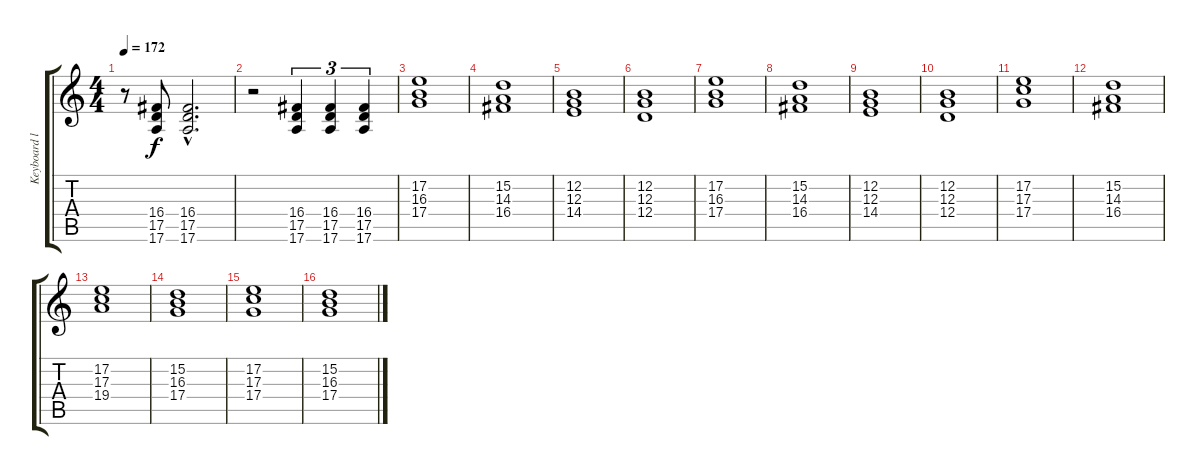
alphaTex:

\track ("Keyboard ll" "Keyboard l") {instrument rockorgan}
\staff {score tabs}
\tuning (E4 B3 G3 D3 A2 E2) {hide}
\ts (4 4)
\tempo 172
\clef g2
\ks c
r.8{dy f} (16.4 17.5 17.6).8 (16.4{hac} 17.5{hac} 17.6{hac}).2{d} |
r.2 (16.4 17.5 17.6).4{tu (3 2)} (16.4 17.5 17.6).4{tu (3 2)} (16.4 17.5 17.6).4{tu (3 2)} |
(17.2 16.3 17.4).1 |
(15.2 14.3 16.4).1 |
(12.2 12.3 14.4).1 |
(12.2 12.3 12.4).1 |
(17.2 16.3 17.4).1 |
(15.2 14.3 16.4).1 |
(12.2 12.3 14.4).1 |
(12.2 12.3 12.4).1 |
(17.2 17.3 17.4).1 |
(15.2 14.3 16.4).1 |
(17.2 17.3 19.4).1 |
(15.2 16.3 17.4).1 |
(17.2 17.3 17.4).1 |
(15.2 16.3 17.4).1
